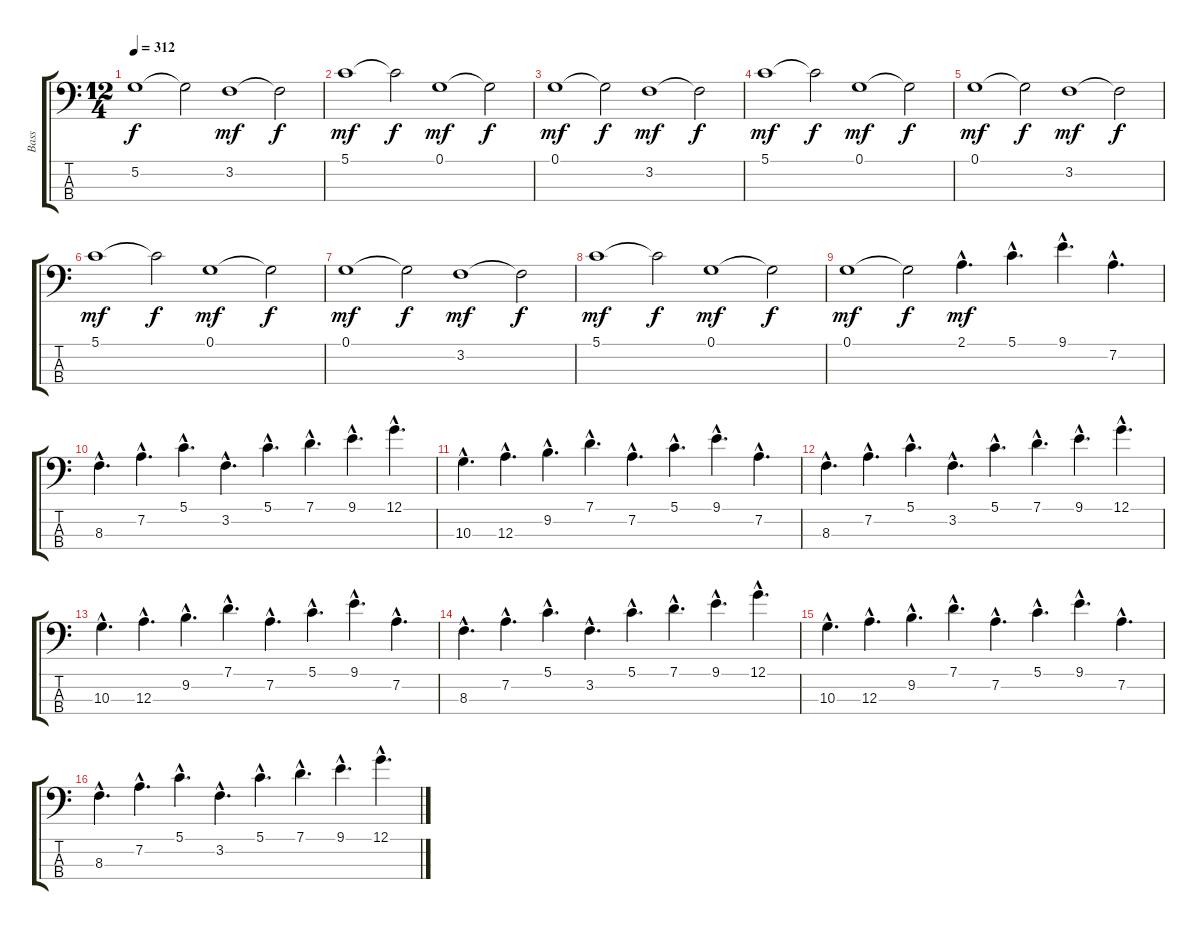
\track ("Bass" "Bass") {instrument electricbassfinger}
\staff {score tabs}
\tuning (G2 D2 A1 E1) {hide}
\ts (12 4)
\tempo 312
\clef f4
\ks c
5.2{t}.1{dy f} 5.2{t}.2 3.2.1{dy mf} 3.2{t}.2{dy f} |
5.1.1{dy mf} 5.1{t}.2{dy f} 0.1.1{dy mf} 0.1{t}.2{dy f} |
0.1.1{dy mf} 0.1{t}.2{dy f} 3.2.1{dy mf} 3.2{t}.2{dy f} |
5.1.1{dy mf} 5.1{t}.2{dy f} 0.1.1{dy mf} 0.1{t}.2{dy f} |
0.1.1{dy mf} 0.1{t}.2{dy f} 3.2.1{dy mf} 3.2{t}.2{dy f} |
5.1.1{dy mf} 5.1{t}.2{dy f} 0.1.1{dy mf} 0.1{t}.2{dy f} |
0.1.1{dy mf} 0.1{t}.2{dy f} 3.2.1{dy mf} 3.2{t}.2{dy f} |
5.1.1{dy mf} 5.1{t}.2{dy f} 0.1.1{dy mf} 0.1{t}.2{dy f} |
0.1.1{dy mf} 0.1{t}.2{dy f} 2.1{hac}.4{d dy mf} 5.1{hac}.4{d} 9.1{hac}.4{d} 7.2{hac}.4{d} |
8.3{hac}.4{d} 7.2{hac}.4{d} 5.1{hac}.4{d} 3.2{hac}.4{d} 5.1{hac}.4{d} 7.1{hac}.4{d} 9.1{hac}.4{d} 12.1{hac}.4{d} |
10.3{hac}.4{d} 12.3{hac}.4{d} 9.2{hac}.4{d} 7.1{hac}.4{d} 7.2{hac}.4{d} 5.1{hac}.4{d} 9.1{hac}.4{d} 7.2{hac}.4{d} |
8.3{hac}.4{d} 7.2{hac}.4{d} 5.1{hac}.4{d} 3.2{hac}.4{d} 5.1{hac}.4{d} 7.1{hac}.4{d} 9.1{hac}.4{d} 12.1{hac}.4{d} |
10.3{hac}.4{d} 12.3{hac}.4{d} 9.2{hac}.4{d} 7.1{hac}.4{d} 7.2{hac}.4{d} 5.1{hac}.4{d} 9.1{hac}.4{d} 7.2{hac}.4{d} |
8.3{hac}.4{d} 7.2{hac}.4{d} 5.1{hac}.4{d} 3.2{hac}.4{d} 5.1{hac}.4{d} 7.1{hac}.4{d} 9.1{hac}.4{d} 12.1{hac}.4{d} |
10.3{hac}.4{d} 12.3{hac}.4{d} 9.2{hac}.4{d} 7.1{hac}.4{d} 7.2{hac}.4{d} 5.1{hac}.4{d} 9.1{hac}.4{d} 7.2{hac}.4{d} |
8.3{hac}.4{d} 7.2{hac}.4{d} 5.1{hac}.4{d} 3.2{hac}.4{d} 5.1{hac}.4{d} 7.1{hac}.4{d} 9.1{hac}.4{d} 12.1{hac}.4{d}
